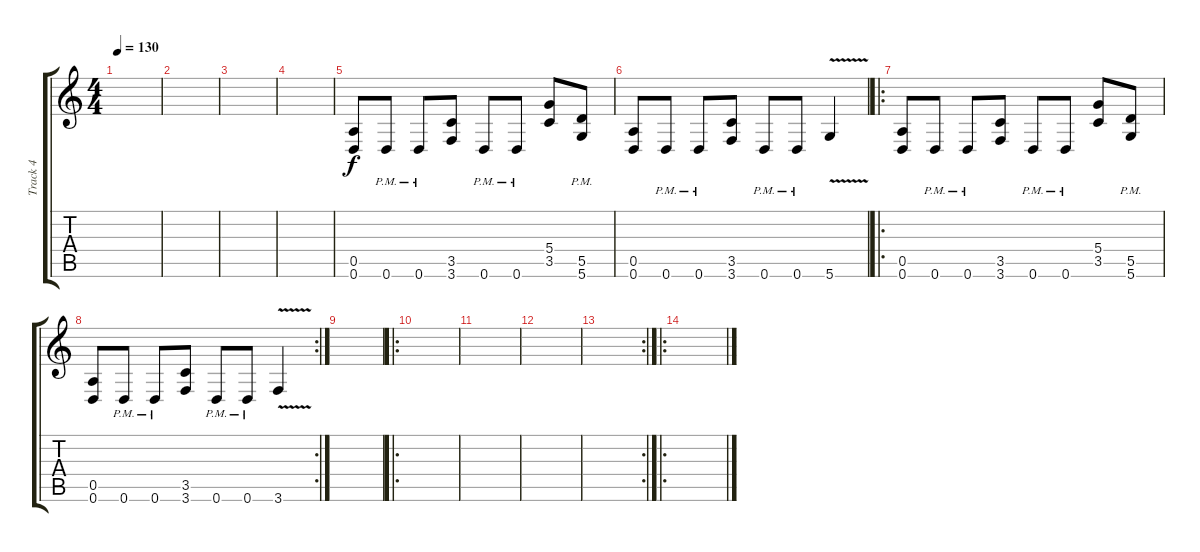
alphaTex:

\track ("Track 4" "Track 4") {instrument distortionguitar}
\staff {score tabs}
\tuning (E4 B3 G3 D3 A2 D2) {hide}
\ts (4 4)
\tempo 130
\clef g2
\ks c
|
|
|
|
(0.5 0.6).8 0.6{pm}.8 0.6{pm}.8 (3.5 3.6).8 0.6{pm}.8 0.6{pm}.8 (5.4 3.5).8 (5.5 5.6{pm}).8 |
(0.5 0.6).8 0.6{pm}.8 0.6{pm}.8 (3.5 3.6).8 0.6{pm}.8 0.6{pm}.8 5.6{v}.4 |
\ro
(0.5 0.6).8 0.6{pm}.8 0.6{pm}.8 (3.5 3.6).8 0.6{pm}.8 0.6{pm}.8 (5.4 3.5).8 (5.5 5.6{pm}).8 |
\rc 2
(0.5 0.6).8 0.6{pm}.8 0.6{pm}.8 (3.5 3.6).8 0.6{pm}.8 0.6{pm}.8 3.6{v}.4 |
|
\ro
|
|
|
\rc 2
|
\ro
